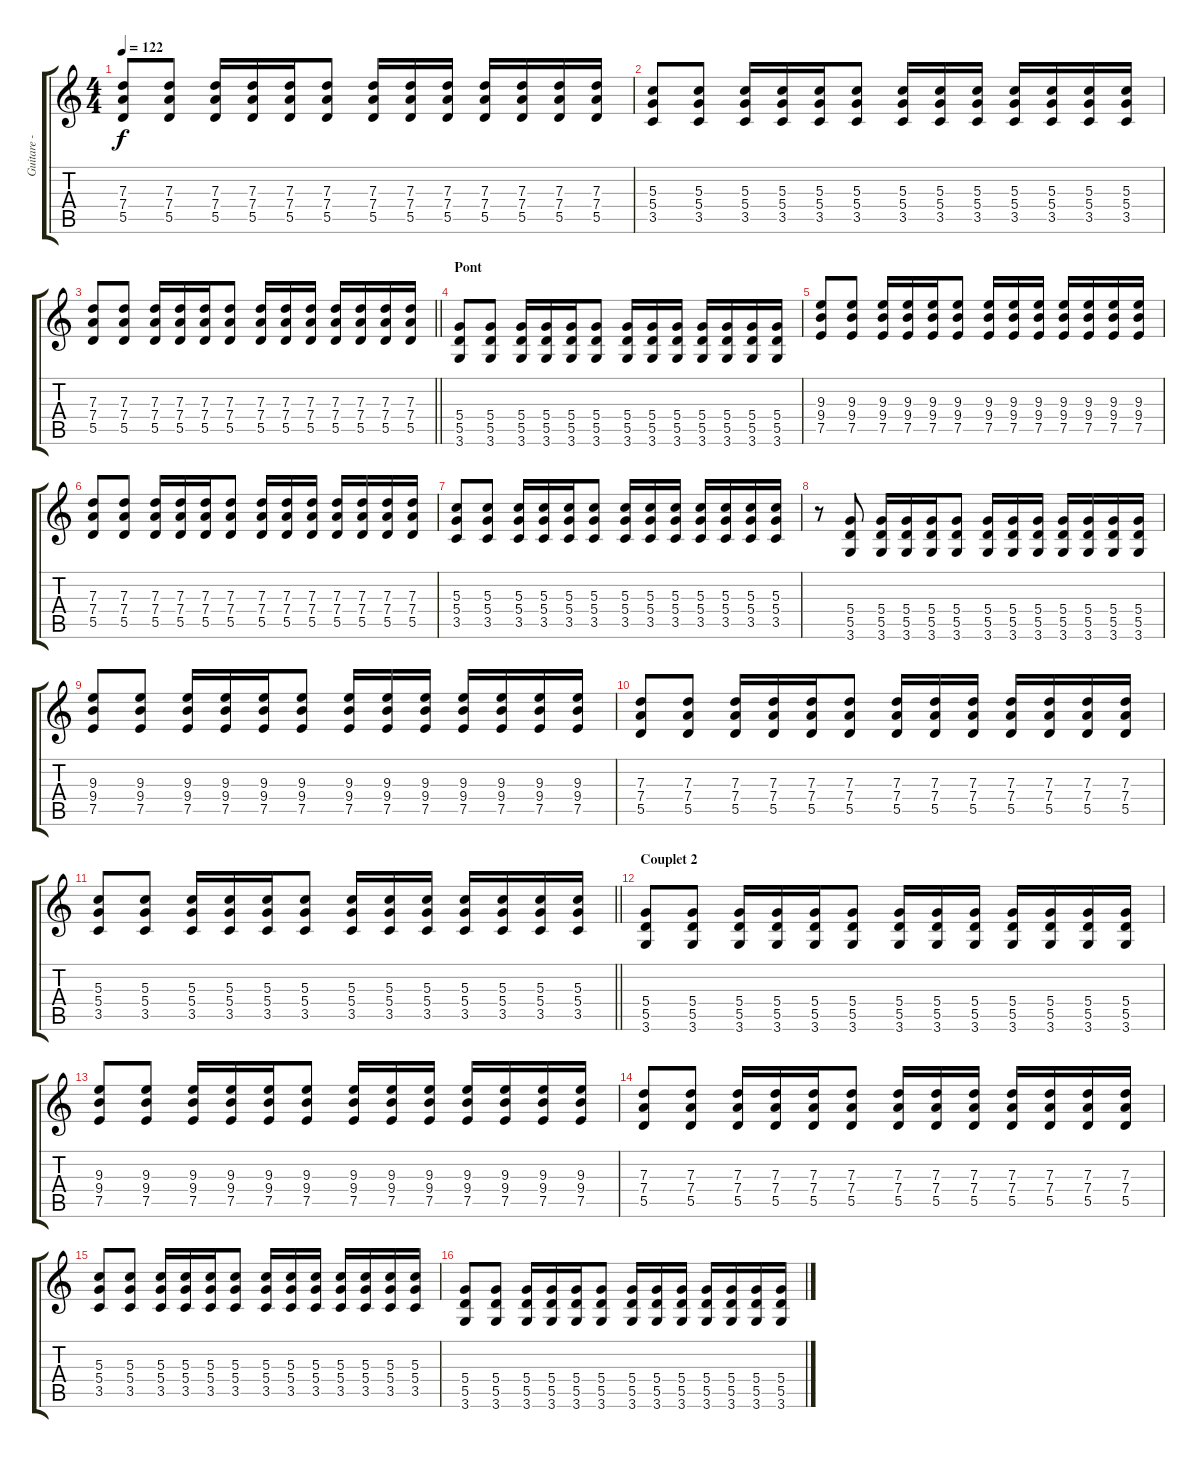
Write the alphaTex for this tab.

\track ("Guitare - Till" "Guitare - ") {instrument overdrivenguitar}
\staff {score tabs}
\tuning (E4 B3 G3 D3 A2 E2) {hide}
\ts (4 4)
\tempo 122
\clef g2
\ks c
(7.3 7.4 5.5).8{dy f} (7.3 7.4 5.5).8 (7.3 7.4 5.5).16 (7.3 7.4 5.5).16 (7.3 7.4 5.5).16 (7.3 7.4 5.5).8 (7.3 7.4 5.5).16 (7.3 7.4 5.5).16 (7.3 7.4 5.5).16 (7.3 7.4 5.5).16 (7.3 7.4 5.5).16 (7.3 7.4 5.5).16 (7.3 7.4 5.5).16 |
(5.3 5.4 3.5).8 (5.3 5.4 3.5).8 (5.3 5.4 3.5).16 (5.3 5.4 3.5).16 (5.3 5.4 3.5).16 (5.3 5.4 3.5).8 (5.3 5.4 3.5).16 (5.3 5.4 3.5).16 (5.3 5.4 3.5).16 (5.3 5.4 3.5).16 (5.3 5.4 3.5).16 (5.3 5.4 3.5).16 (5.3 5.4 3.5).16 |
\barLineRight lightlight
(7.3 7.4 5.5).8 (7.3 7.4 5.5).8 (7.3 7.4 5.5).16 (7.3 7.4 5.5).16 (7.3 7.4 5.5).16 (7.3 7.4 5.5).8 (7.3 7.4 5.5).16 (7.3 7.4 5.5).16 (7.3 7.4 5.5).16 (7.3 7.4 5.5).16 (7.3 7.4 5.5).16 (7.3 7.4 5.5).16 (7.3 7.4 5.5).16 |
\section ("" "Pont")
(5.4 5.5 3.6).8 (5.4 5.5 3.6).8 (5.4 5.5 3.6).16 (5.4 5.5 3.6).16 (5.4 5.5 3.6).16 (5.4 5.5 3.6).8 (5.4 5.5 3.6).16 (5.4 5.5 3.6).16 (5.4 5.5 3.6).16 (5.4 5.5 3.6).16 (5.4 5.5 3.6).16 (5.4 5.5 3.6).16 (5.4 5.5 3.6).16 |
(9.3 9.4 7.5).8 (9.3 9.4 7.5).8 (9.3 9.4 7.5).16 (9.3 9.4 7.5).16 (9.3 9.4 7.5).16 (9.3 9.4 7.5).8 (9.3 9.4 7.5).16 (9.3 9.4 7.5).16 (9.3 9.4 7.5).16 (9.3 9.4 7.5).16 (9.3 9.4 7.5).16 (9.3 9.4 7.5).16 (9.3 9.4 7.5).16 |
(7.3 7.4 5.5).8 (7.3 7.4 5.5).8 (7.3 7.4 5.5).16 (7.3 7.4 5.5).16 (7.3 7.4 5.5).16 (7.3 7.4 5.5).8 (7.3 7.4 5.5).16 (7.3 7.4 5.5).16 (7.3 7.4 5.5).16 (7.3 7.4 5.5).16 (7.3 7.4 5.5).16 (7.3 7.4 5.5).16 (7.3 7.4 5.5).16 |
(5.3 5.4 3.5).8 (5.3 5.4 3.5).8 (5.3 5.4 3.5).16 (5.3 5.4 3.5).16 (5.3 5.4 3.5).16 (5.3 5.4 3.5).8 (5.3 5.4 3.5).16 (5.3 5.4 3.5).16 (5.3 5.4 3.5).16 (5.3 5.4 3.5).16 (5.3 5.4 3.5).16 (5.3 5.4 3.5).16 (5.3 5.4 3.5).16 |
r.8 (5.4 5.5 3.6).8 (5.4 5.5 3.6).16 (5.4 5.5 3.6).16 (5.4 5.5 3.6).16 (5.4 5.5 3.6).8 (5.4 5.5 3.6).16 (5.4 5.5 3.6).16 (5.4 5.5 3.6).16 (5.4 5.5 3.6).16 (5.4 5.5 3.6).16 (5.4 5.5 3.6).16 (5.4 5.5 3.6).16 |
(9.3 9.4 7.5).8 (9.3 9.4 7.5).8 (9.3 9.4 7.5).16 (9.3 9.4 7.5).16 (9.3 9.4 7.5).16 (9.3 9.4 7.5).8 (9.3 9.4 7.5).16 (9.3 9.4 7.5).16 (9.3 9.4 7.5).16 (9.3 9.4 7.5).16 (9.3 9.4 7.5).16 (9.3 9.4 7.5).16 (9.3 9.4 7.5).16 |
(7.3 7.4 5.5).8 (7.3 7.4 5.5).8 (7.3 7.4 5.5).16 (7.3 7.4 5.5).16 (7.3 7.4 5.5).16 (7.3 7.4 5.5).8 (7.3 7.4 5.5).16 (7.3 7.4 5.5).16 (7.3 7.4 5.5).16 (7.3 7.4 5.5).16 (7.3 7.4 5.5).16 (7.3 7.4 5.5).16 (7.3 7.4 5.5).16 |
\barLineRight lightlight
(5.3 5.4 3.5).8 (5.3 5.4 3.5).8 (5.3 5.4 3.5).16 (5.3 5.4 3.5).16 (5.3 5.4 3.5).16 (5.3 5.4 3.5).8 (5.3 5.4 3.5).16 (5.3 5.4 3.5).16 (5.3 5.4 3.5).16 (5.3 5.4 3.5).16 (5.3 5.4 3.5).16 (5.3 5.4 3.5).16 (5.3 5.4 3.5).16 |
\section ("" "Couplet 2")
(5.4 5.5 3.6).8 (5.4 5.5 3.6).8 (5.4 5.5 3.6).16 (5.4 5.5 3.6).16 (5.4 5.5 3.6).16 (5.4 5.5 3.6).8 (5.4 5.5 3.6).16 (5.4 5.5 3.6).16 (5.4 5.5 3.6).16 (5.4 5.5 3.6).16 (5.4 5.5 3.6).16 (5.4 5.5 3.6).16 (5.4 5.5 3.6).16 |
(9.3 9.4 7.5).8 (9.3 9.4 7.5).8 (9.3 9.4 7.5).16 (9.3 9.4 7.5).16 (9.3 9.4 7.5).16 (9.3 9.4 7.5).8 (9.3 9.4 7.5).16 (9.3 9.4 7.5).16 (9.3 9.4 7.5).16 (9.3 9.4 7.5).16 (9.3 9.4 7.5).16 (9.3 9.4 7.5).16 (9.3 9.4 7.5).16 |
(7.3 7.4 5.5).8 (7.3 7.4 5.5).8 (7.3 7.4 5.5).16 (7.3 7.4 5.5).16 (7.3 7.4 5.5).16 (7.3 7.4 5.5).8 (7.3 7.4 5.5).16 (7.3 7.4 5.5).16 (7.3 7.4 5.5).16 (7.3 7.4 5.5).16 (7.3 7.4 5.5).16 (7.3 7.4 5.5).16 (7.3 7.4 5.5).16 |
(5.3 5.4 3.5).8 (5.3 5.4 3.5).8 (5.3 5.4 3.5).16 (5.3 5.4 3.5).16 (5.3 5.4 3.5).16 (5.3 5.4 3.5).8 (5.3 5.4 3.5).16 (5.3 5.4 3.5).16 (5.3 5.4 3.5).16 (5.3 5.4 3.5).16 (5.3 5.4 3.5).16 (5.3 5.4 3.5).16 (5.3 5.4 3.5).16 |
(5.4 5.5 3.6).8 (5.4 5.5 3.6).8 (5.4 5.5 3.6).16 (5.4 5.5 3.6).16 (5.4 5.5 3.6).16 (5.4 5.5 3.6).8 (5.4 5.5 3.6).16 (5.4 5.5 3.6).16 (5.4 5.5 3.6).16 (5.4 5.5 3.6).16 (5.4 5.5 3.6).16 (5.4 5.5 3.6).16 (5.4 5.5 3.6).16
